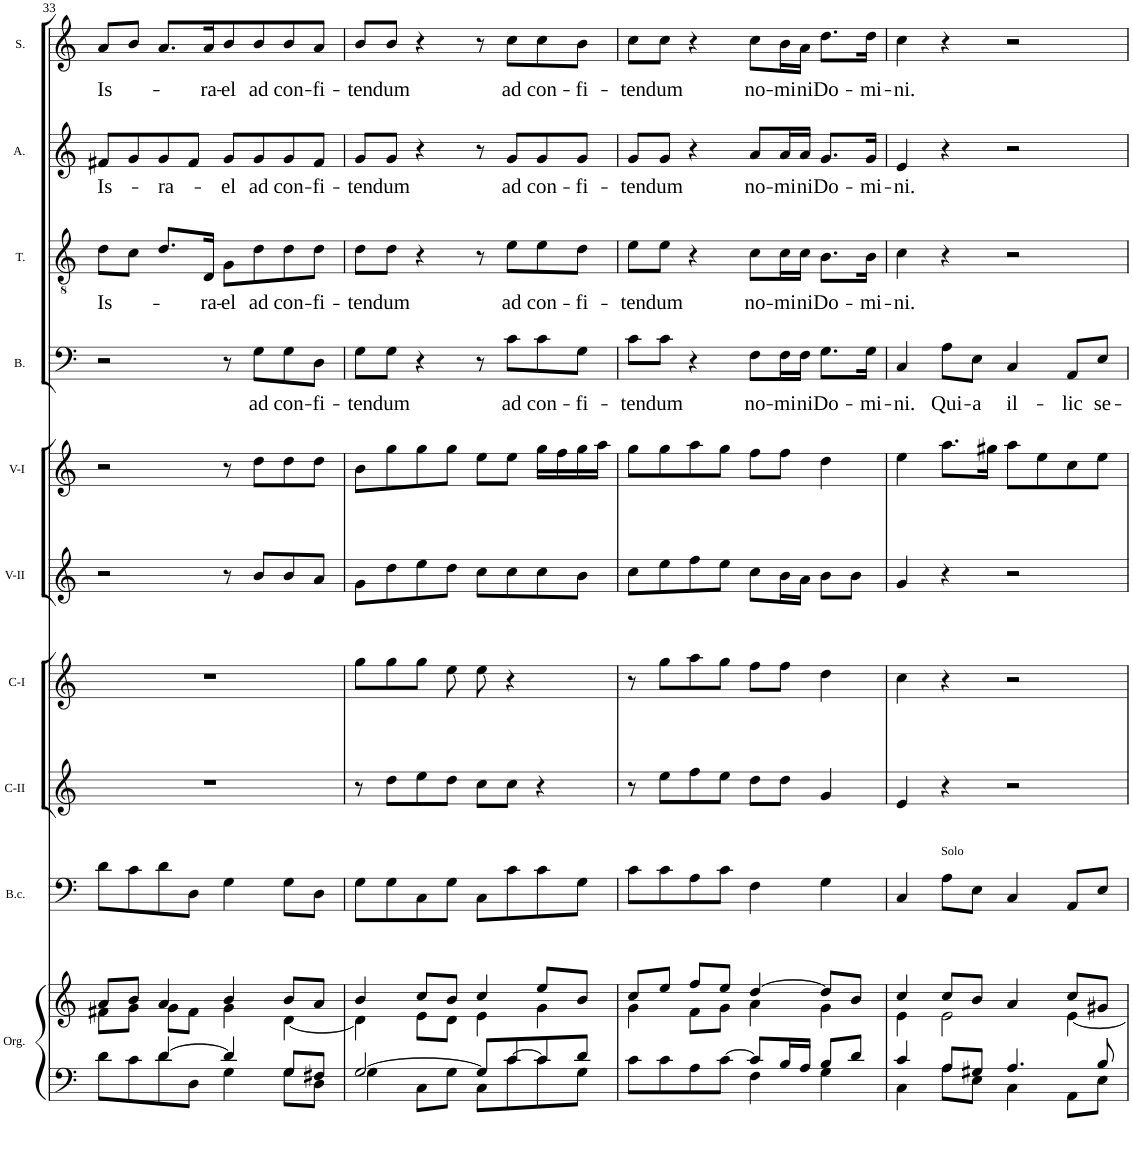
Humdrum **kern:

**kern	**kern	**kern	**kern	**kern	**kern	**kern	**kern	**text	**kern	**text	**kern	**text	**kern	**text
*part10	*part10	*part9	*part8	*part7	*part6	*part5	*part4	*part4	*part3	*part3	*part2	*part2	*part1	*part1
*staff11	*staff10	*staff9	*staff8	*staff7	*staff6	*staff5	*staff4	*staff4	*staff3	*staff3	*staff2	*staff2	*staff1	*staff1
*I"Organ	*	*I"Basso  continuo	*I"Clarino II	*I"Clarino I	*I"Violin II	*I"Violin I	*I"Bass	*	*I"Tenor	*	*I"Alto	*	*I"Soprano	*
*I'Org.	*	*I'B.c.	*I'C-II	*I'C-I	*I'V-II	*I'V-I	*I'B.	*	*I'T.	*	*I'A.	*	*I'S.	*
!!LO:PB:g=z
*clefF4	*clefG2	*clefF4	*clefG2	*clefG2	*clefG2	*clefG2	*clefF4	*	*clefGv2	*	*clefG2	*	*clefG2	*
*	*	*	*Trd1c2	*Trd1c2	*	*	*	*	*	*	*	*	*	*
*k[]	*k[]	*k[]	*k[]	*k[]	*k[]	*k[]	*k[]	*	*k[]	*	*k[]	*	*k[]	*
*M4/4	*M4/4	*M4/4	*M4/4	*M4/4	*M4/4	*M4/4	*M4/4	*	*M4/4	*	*M4/4	*	*M4/4	*
*met(c)	*met(c)	*met(c)	*met(c)	*met(c)	*met(c)	*met(c)	*met(c)	*	*met(c)	*	*met(c)	*	*met(c)	*
=33	=33	=33	=33	=33	=33	=33	=33	=33	=33	=33	=33	=33	=33	=33
*^	*^	*	*	*	*	*	*	*	*	*	*	*	*	*
!	!	!	!	!	!	!	!	!	!	!	!	!LO:LY:b	!	!LO:LY:b	!	!LO:LY:b
8d\L	4ryy	8a/L	8f#X\L	8d\L	1r	1r	2r	2r	2r	.	8d\L	Is-	8f#X/L	Is-	8a/L	Is-
8c\	.	8b/J	8g\J	8c\	.	.	.	.	.	.	8c\J	.	8g/	.	8b/J	.
!	!	!	!	!	!	!	!	!	!	!	!	!	!	!LO:LY:b	!	!
8d\	[>4d/	4a/	8g\L	8d\	.	.	.	.	.	.	8.d/L	.	8g/	-ra-	8.a/L	.
8D\J	.	.	8f#\J	8D\J	.	.	.	.	.	.	.	.	8f#/J	.	.	.
!	!	!	!	!	!	!	!	!	!	!	!	!LO:LY:b	!	!	!	!LO:LY:b
.	.	.	.	.	.	.	.	.	.	.	16D/Jk	-ra-	.	.	16a/K	-ra-
!	!	!	!	!	!	!	!	!	!	!	!	!LO:LY:b	!	!LO:LY:b	!	!LO:LY:b
4d/]	4G\	4b/	4g\	4G\	.	.	8r	8r	8r	.	8G\L	-el	8g/L	-el	8b/	-el
!	!	!	!	!	!	!	!	!	!	!LO:LY:b	!	!LO:LY:b	!	!LO:LY:b	!	!LO:LY:b
.	.	.	.	.	.	.	8b/L	8dd\L	8G\L	ad	8d\	ad	8g/	ad	8b/	ad
!	!	!	!	!	!	!	!	!	!	!LO:LY:b	!	!LO:LY:b	!	!LO:LY:b	!	!LO:LY:b
8G/L	8G\L	8b/L	[<4d\	8G\L	.	.	8b/	8dd\	8G\	con-	8d\	con-	8g/	con-	8b/	con-
!	!	!	!	!	!	!	!	!	!	!LO:LY:b	!	!LO:LY:b	!	!LO:LY:b	!	!LO:LY:b
8F#X/J	8D\J	8a/J	.	8D\J	.	.	8a/J	8dd\J	8D\J	-fi-	8d\J	-fi-	8f#/J	-fi-	8a/J	-fi-
=34	=34	=34	=34	=34	=34	=34	=34	=34	=34	=34	=34	=34	=34	=34	=34	=34
!	!	!	!	!	!	!	!	!	!	!LO:LY:b	!	!LO:LY:b	!	!LO:LY:b	!	!LO:LY:b
[>2G/	4G\	4b/	4d\]	8G\L	8r	8gg\L	8g\L	8b\L	8G\L	-ten-	8d\L	-ten-	8g/L	-ten-	8b/L	-ten-
!	!	!	!	!	!	!	!	!	!	!LO:LY:b	!	!LO:LY:b	!	!LO:LY:b	!	!LO:LY:b
.	.	.	.	8G\	8dd\L	8gg\	8dd\	8gg\	8G\J	-dum	8d\J	-dum	8g/J	-dum	8b/J	-dum
.	8C\L	8cc/L	8e\L	8C\	8ee\	8gg\J	8ee\	8gg\	4r	.	4r	.	4r	.	4r	.
.	8G\J	8b/J	8d\J	8G\J	8dd\J	8ee\	8dd\J	8gg\J	.	.	.	.	.	.	.	.
8G/L]	8C\L	4cc/	4e\	8C\L	8cc\L	8ee\	8cc\L	8ee\L	8r	.	8r	.	8r	.	8r	.
!	!	!	!	!	!	!	!	!	!	!LO:LY:b	!	!LO:LY:b	!	!LO:LY:b	!	!LO:LY:b
8c/	[>8c\	.	.	8c\	8cc\J	4r	8cc\	8ee\J	8c\L	ad	8e\L	ad	8g/L	ad	8cc\L	ad
!	!	!	!	!	!	!	!	!	!	!LO:LY:b	!	!LO:LY:b	!	!LO:LY:b	!	!LO:LY:b
8c/	8c\]	8ee/L	4g\	8c\	4r	.	8cc\	16gg\LL	8c\	con-	8e\	con-	8g/	con-	8cc\	con-
.	.	.	.	.	.	.	.	16ff\	.	.	.	.	.	.	.	.
!	!	!	!	!	!	!	!	!	!	!LO:LY:b	!	!LO:LY:b	!	!LO:LY:b	!	!LO:LY:b
8d/J	8G\J	8b/J	.	8G\J	.	8ryy	8b\J	16gg\	8G\J	-fi-	8d\J	-fi-	8g/J	-fi-	8b\J	-fi-
.	.	.	.	.	.	.	.	16aa\JJ	.	.	.	.	.	.	.	.
=35	=35	=35	=35	=35	=35	=35	=35	=35	=35	=35	=35	=35	=35	=35	=35	=35
!	!	!	!	!	!	!	!	!	!	!LO:LY:b	!	!LO:LY:b	!	!LO:LY:b	!	!LO:LY:b
8c\L	2ryy	8cc/L	4g\	8c\L	8r	8r	8cc\L	8gg\L	8c\L	-ten-	8e\L	-ten-	8g/L	-ten-	8cc\L	-ten-
!	!	!	!	!	!	!	!	!	!	!LO:LY:b	!	!LO:LY:b	!	!LO:LY:b	!	!LO:LY:b
8c\	.	8ee/J	.	8c\	8ee\L	8gg\L	8ee\	8gg\	8c\J	-dum	8e\J	-dum	8g/J	-dum	8cc\J	-dum
8A\	.	8ff/L	8f\L	8A\	8ff\	8aa\	8ff\	8aa\	4r	.	4r	.	4r	.	4r	.
[>8c\J	.	8ee/J	8g\J	8c\J	8ee\J	8gg\J	8ee\J	8gg\J	.	.	.	.	.	.	.	.
!	!	!	!	!	!	!	!	!	!	!LO:LY:b	!	!LO:LY:b	!	!LO:LY:b	!	!LO:LY:b
8c/L]	4F\	[>4dd/	4a\	4F\	8dd\L	8ff\L	8cc\L	8ff\L	8F\L	no-	8c\L	no-	8a/L	no-	8cc\L	no-
!	!	!	!	!	!	!	!	!	!	!LO:LY:b	!	!LO:LY:b	!	!LO:LY:b	!	!LO:LY:b
16B/L	.	.	.	.	8dd\J	8ff\J	16b\L	8ff\J	16F\L	-mi-	16c\L	-mi-	16a/L	-mi-	16b\L	-mi-
!	!	!	!	!	!	!	!	!	!	!LO:LY:b	!	!LO:LY:b	!	!LO:LY:b	!	!LO:LY:b
16A/JJ	.	.	.	.	.	.	16a\JJ	.	16F\JJ	-ni	16c\JJ	-ni	16a/JJ	-ni	16a\JJ	-ni
!	!	!	!	!	!	!	!	!	!	!LO:LY:b	!	!LO:LY:b	!	!LO:LY:b	!	!LO:LY:b
8B/L	4G\	8dd/L]	4g\	4G\	4g/	4dd\	8b\L	4dd\	8.G\L	Do-	8.B\L	Do-	8.g/L	Do-	8.dd\L	Do-
8d/J	.	8b/J	.	.	.	.	8b\J	.	.	.	.	.	.	.	.	.
!	!	!	!	!	!	!	!	!	!	!LO:LY:b	!	!LO:LY:b	!	!LO:LY:b	!	!LO:LY:b
.	.	.	.	.	.	.	.	.	16G\Jk	-mi-	16B\Jk	-mi-	16g/Jk	-mi-	16dd\Jk	-mi-
=36	=36	=36	=36	=36	=36	=36	=36	=36	=36	=36	=36	=36	=36	=36	=36	=36
!	!	!	!	!	!	!	!	!	!	!LO:LY:b	!	!LO:LY:b	!	!LO:LY:b	!	!LO:LY:b
4c/	4C\	4cc/	4e\	4C/	4e/	4cc\	4g/	4ee\	4C/	-ni.	4c\	-ni.	4e/	-ni.	4cc\	-ni.
!	!	!	!	!LO:TX:a:t=Solo	!	!	!	!	!	!	!	!	!	!	!	!
!	!	!	!	!	!	!	!	!	!	!LO:LY:b	!	!	!	!	!	!
8A/L	8A\L	8cc/L	2e\	8A\L	4r	4r	4r	8.aa\L	8A\L	Qui-	4r	.	4r	.	4r	.
!	!	!	!	!	!	!	!	!	!	!LO:LY:b	!	!	!	!	!	!
8G#X/J	8E\J	8b/J	.	8E\J	.	.	.	.	8E\J	-a	.	.	.	.	.	.
.	.	.	.	.	.	.	.	16gg#X\Jk	.	.	.	.	.	.	.	.
!	!	!	!	!	!	!	!	!	!	!LO:LY:b	!	!	!	!	!	!
4.A/	4C\	4a/	.	4C/	2r	2r	2r	8aa\L	4C/	il-	2r	.	2r	.	2r	.
.	.	.	.	.	.	.	.	8ee\	.	.	.	.	.	.	.	.
!	!	!	!	!	!	!	!	!	!	!LO:LY:b	!	!	!	!	!	!
.	8AA\L	8cc/L	[<4e\	8AA/L	.	.	.	8cc\	8AA/L	-lic	.	.	.	.	.	.
!	!	!	!	!	!	!	!	!	!	!LO:LY:b	!	!	!	!	!	!
8B/	8E\J	8g#X/J	.	8E/J	.	.	.	8ee\J	8E/J	se-	.	.	.	.	.	.
*v	*v	*	*	*	*	*	*	*	*	*	*	*	*	*	*	*
*	*v	*v	*	*	*	*	*	*	*	*	*	*	*	*	*
=	=	=	=	=	=	=	=	=	=	=	=	=	=	=
*-	*-	*-	*-	*-	*-	*-	*-	*-	*-	*-	*-	*-	*-	*-
